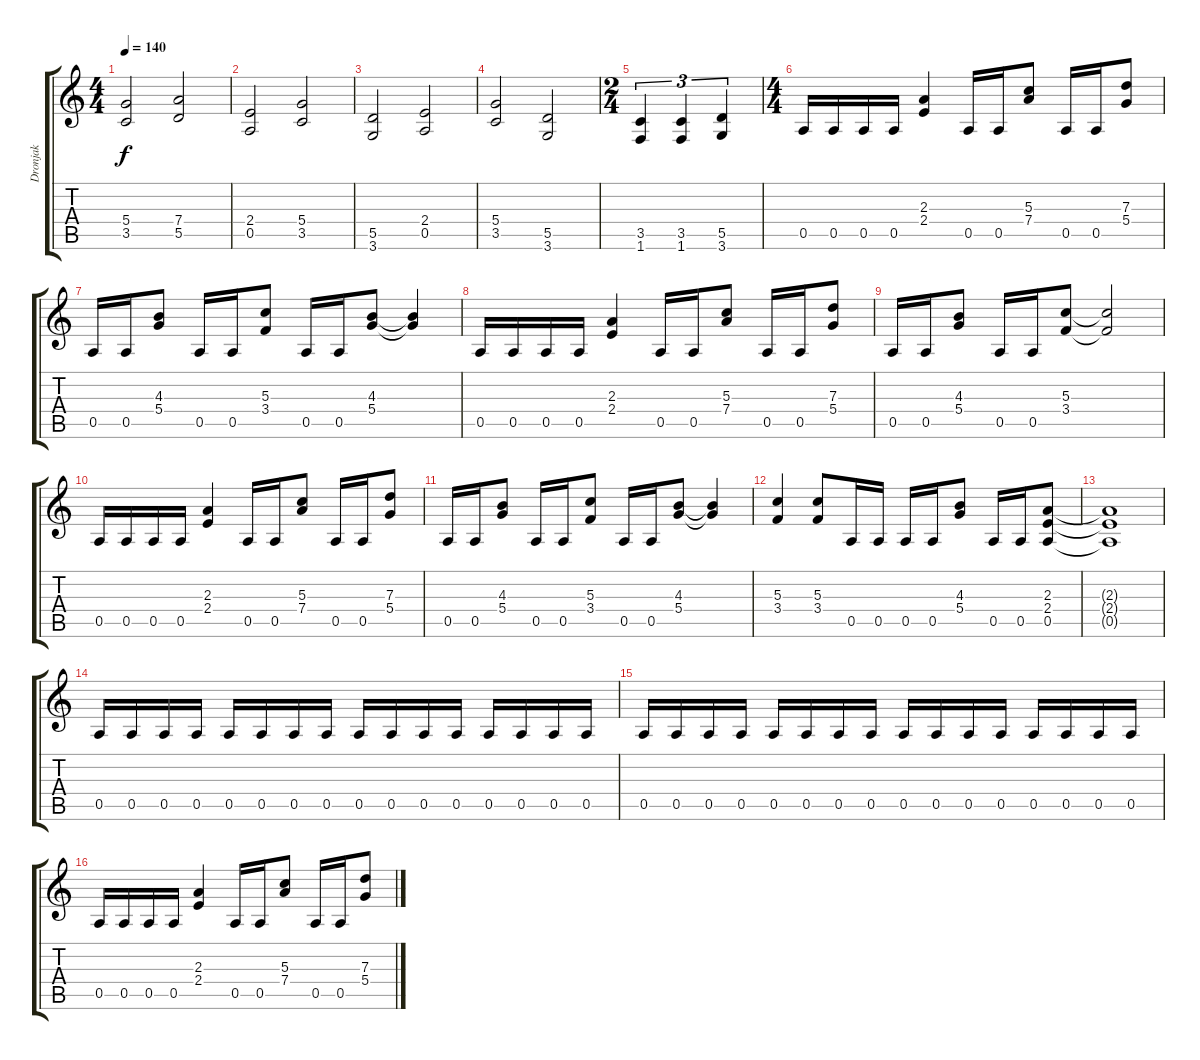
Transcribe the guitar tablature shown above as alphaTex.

\track ("Dronjak" "Dronjak") {instrument distortionguitar}
\staff {score tabs}
\tuning (E4 B3 G3 D3 A2 E2) {hide}
\ts (4 4)
\tempo 140
\clef g2
\ks c
(5.4 3.5).2{dy f} (7.4 5.5).2 |
(2.4 0.5).2 (5.4 3.5).2 |
(5.5 3.6).2 (2.4 0.5).2 |
(5.4 3.5).2 (5.5 3.6).2 |
\ts (2 4)
(3.5 1.6).4{tu (3 2)} (3.5 1.6).4{tu (3 2)} (5.5 3.6).4{tu (3 2)} |
\ts (4 4)
0.5.16 0.5.16 0.5.16 0.5.16 (2.3 2.4).4 0.5.16 0.5.16 (5.3 7.4).8 0.5.16 0.5.16 (7.3 5.4).8 |
0.5.16 0.5.16 (4.3 5.4).8 0.5.16 0.5.16 (5.3 3.4).8 0.5.16 0.5.16 (4.3 5.4).8 (4.3{t} 5.4{t}).4 |
0.5.16 0.5.16 0.5.16 0.5.16 (2.3 2.4).4 0.5.16 0.5.16 (5.3 7.4).8 0.5.16 0.5.16 (7.3 5.4).8 |
0.5.16 0.5.16 (4.3 5.4).8 0.5.16 0.5.16 (5.3 3.4).8 (5.3{t} 3.4{t}).2 |
0.5.16 0.5.16 0.5.16 0.5.16 (2.3 2.4).4 0.5.16 0.5.16 (5.3 7.4).8 0.5.16 0.5.16 (7.3 5.4).8 |
0.5.16 0.5.16 (4.3 5.4).8 0.5.16 0.5.16 (5.3 3.4).8 0.5.16 0.5.16 (4.3 5.4).8 (4.3{t} 5.4{t}).4 |
(5.3 3.4).4 (5.3 3.4).8 0.5.16 0.5.16 0.5.16 0.5.16 (4.3 5.4).8 0.5.16 0.5.16 (2.3 2.4 0.5).8 |
(2.3{t} 2.4{t} 0.5{t}).1 |
0.5.16 0.5.16 0.5.16 0.5.16 0.5.16 0.5.16 0.5.16 0.5.16 0.5.16 0.5.16 0.5.16 0.5.16 0.5.16 0.5.16 0.5.16 0.5.16 |
0.5.16 0.5.16 0.5.16 0.5.16 0.5.16 0.5.16 0.5.16 0.5.16 0.5.16 0.5.16 0.5.16 0.5.16 0.5.16 0.5.16 0.5.16 0.5.16 |
0.5.16 0.5.16 0.5.16 0.5.16 (2.3 2.4).4 0.5.16 0.5.16 (5.3 7.4).8 0.5.16 0.5.16 (7.3 5.4).8
